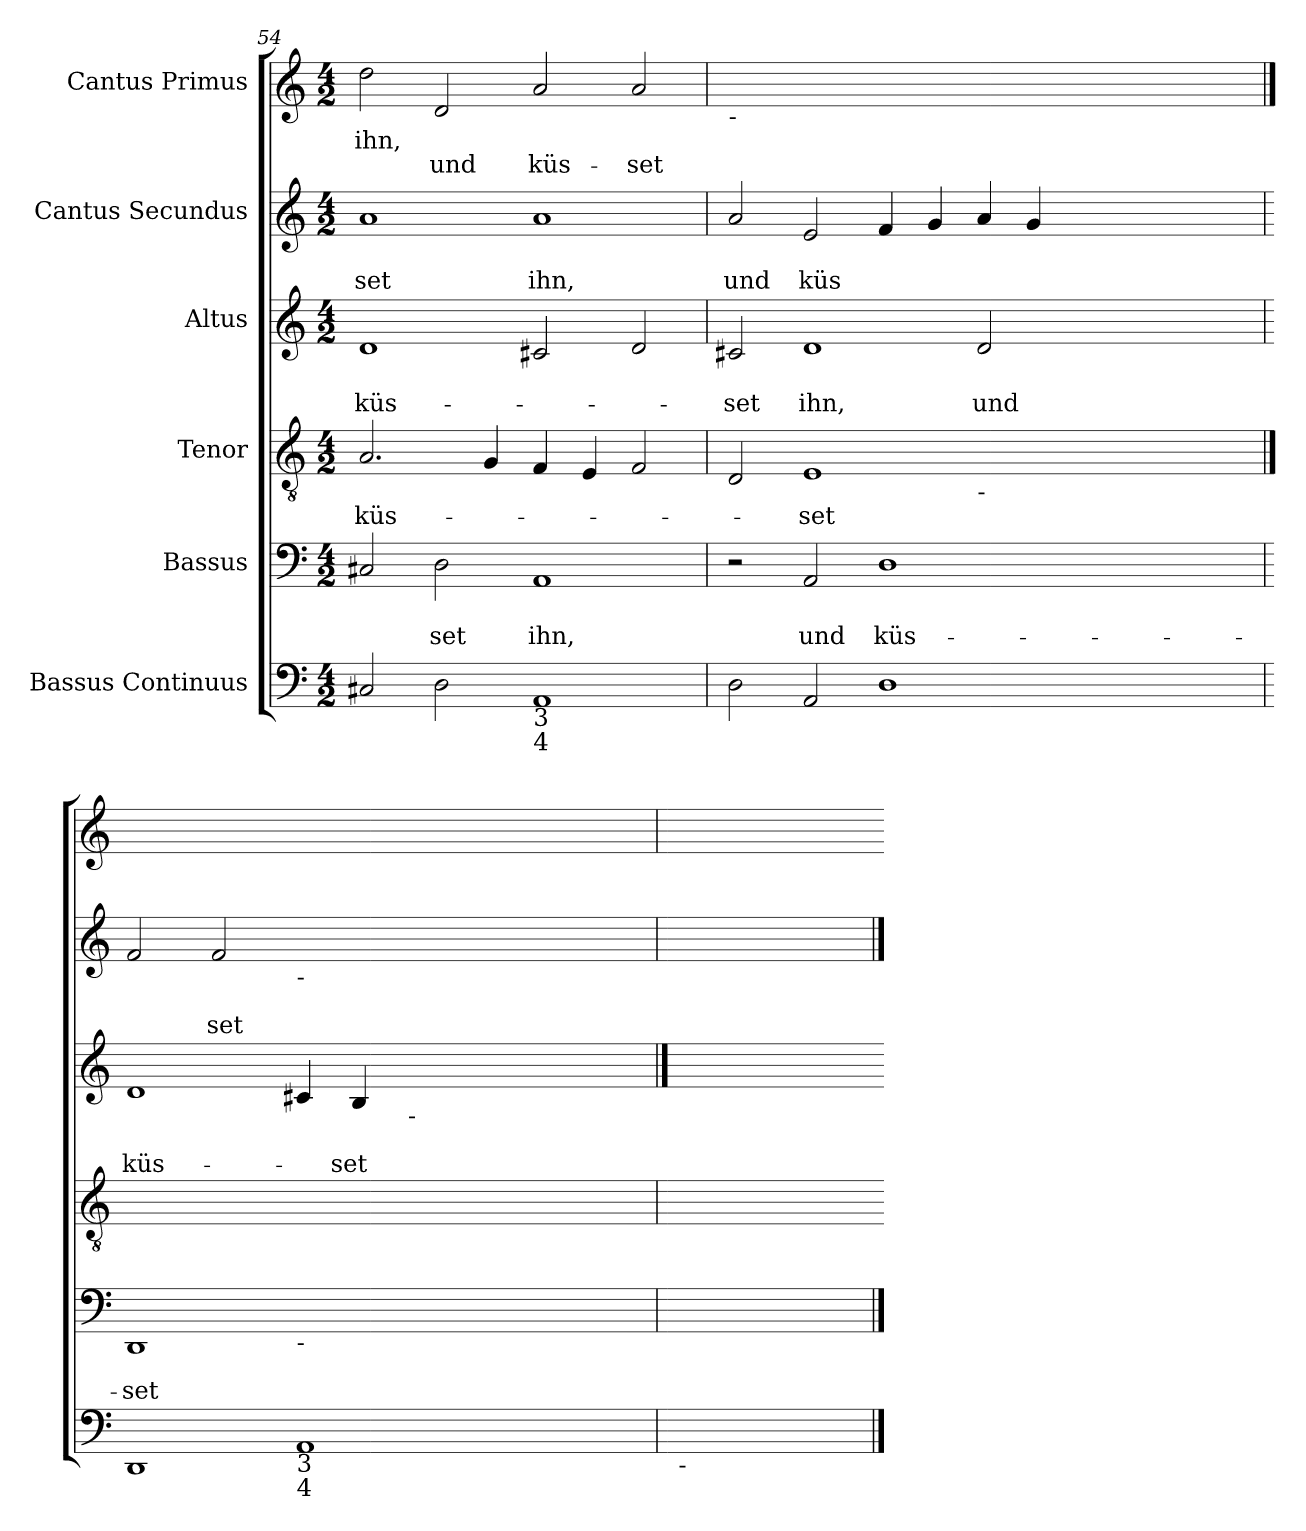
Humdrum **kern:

**kern	**kern	**text	**text	**kern	**text	**kern	**text	**text	**kern	**text	**text	**kern	**text	**text
*part6	*part5	*part5	*part5	*part4	*part4	*part3	*part3	*part3	*part2	*part2	*part2	*part1	*part1	*part1
*staff6	*staff5	*staff5	*staff5	*staff4	*staff4	*staff3	*staff3	*staff3	*staff2	*staff2	*staff2	*staff1	*staff1	*staff1
*I"Bassus Continuus	*I"Bassus	*	*	*I"Tenor	*	*I"Altus	*	*	*I"Cantus Secundus	*	*	*I"Cantus Primus	*	*
*clefF4	*clefF4	*	*	*clefGv2	*	*clefG2	*	*	*clefG2	*	*	*clefG2	*	*
*k[]	*k[]	*	*	*k[]	*	*k[]	*	*	*k[]	*	*	*k[]	*	*
*C:	*C:	*	*	*C:	*	*C:	*	*	*C:	*	*	*C:	*	*
*M4/2	*M4/2	*	*	*M4/2	*	*M4/2	*	*	*M4/2	*	*	*M4/2	*	*
=54	=54	=54	=54	=54	=54	=54	=54	=54	=54	=54	=54	=54	=54	=54
!	!	!	!	!	!LO:LY:b	!	!	!LO:LY:b	!	!	!LO:LY:b	!	!LO:LY:b	!
2C#X	2C#X	.	.	2.A	küs-	1d	.	küs-	1a	.	-set	2dd	ihn,	.
!	!	!	!LO:LY:b	!	!	!	!	!	!	!	!	!	!	!LO:LY:b
2D	2D	.	-set	.	.	.	.	.	.	.	.	2d	.	und
.	.	.	.	4G	.	.	.	.	.	.	.	.	.	.
!LO:TX:b:t=3	!	!	!	!	!	!	!	!	!	!	!	!	!	!
!LO:TX:b:t=4	!	!	!	!	!	!	!	!	!	!	!	!	!	!
!	!	!	!LO:LY:b	!	!	!	!	!	!	!	!LO:LY:b	!	!	!LO:LY:b
1AA	1AA	.	ihn,	4F	.	2c#X	.	.	1a	.	ihn,	2a	.	küs-
.	.	.	.	4E	.	.	.	.	.	.	.	.	.	.
!	!	!	!	!	!	!	!	!	!	!	!	!	!	!LO:LY:b
.	.	.	.	2F	.	2d	.	.	.	.	.	2a	.	-set
=55	=55	=55	=55	=55	=55	=55	=55	=55	=55	=55	=55	=55	=55	=55
!	!	!	!	!	!	!	!	!	!	!	!	!LO:TX:b:t=-	!	!
!	!	!	!	!	!	!	!	!LO:LY:b	!	!	!LO:LY:b	!	!	!LO:LY:b
2D	2r	.	.	2D	.	2c#X	.	-set	2a	.	und	[1ayy	.	ihn.
!	!	!	!LO:LY:b	!	!LO:LY:b	!	!	!LO:LY:b	!	!	!LO:LY:b	!	!	!
2AA	2AA	.	und	1E	-set	1d	.	ihn,	2e	.	küs	.	.	.
!	!	!	!LO:LY:b	!	!	!	!	!	!	!	!	!	!	!
1D	1D	.	küs-	.	.	.	.	.	4f	.	.	0ayy]	.	.
.	.	.	.	.	.	.	.	.	4g	.	.	.	.	.
!	!	!	!	!LO:TX:b:t=-	!	!	!	!	!	!	!	!	!	!
!	!	!	!	!	!LO:LY:b	!	!	!LO:LY:b	!	!	!	!	!	!
.	.	.	.	0Eyy	ihn.	2d	.	und	4a	.	.	.	.	.
.	.	.	.	.	.	.	.	.	4g	.	.	.	.	.
1.ryy	1.ryy	.	.	.	.	1.ryy	.	.	1.ryy	.	.	.	.	.
.	.	.	.	.	.	.	.	.	.	.	.	2ryy	.	.
=	=	==	==	==	==	=	==	==	=	==	==	==	==	==
!	!	!	!LO:LY:b	!	!	!	!	!LO:LY:b	!	!	!	!	!	!
1DD	1DD	.	-set	0ryy	.	1d	.	küs-	2f	.	.	0ryy	.	.
!	!	!	!	!	!	!	!	!	!	!	!LO:LY:b	!	!	!
.	.	.	.	.	.	.	.	.	2f	.	set	.	.	.
!	!	!	!	!	!	!	!	!	!LO:TX:b:t=-	!	!	!	!	!
!	!LO:TX:b:t=-	!	!	!	!	!	!	!	!	!	!	!	!	!
!LO:TX:b:t=3	!	!	!	!	!	!	!	!	!	!	!	!	!	!
!LO:TX:b:t=4	!	!	!	!	!	!	!	!	!	!	!	!	!	!
!	!	!	!LO:LY:b	!	!	!	!	!	!	!	!LO:LY:b	!	!	!
1AA	[1AAyy	.	ihn.	.	.	4c#X	.	.	[1eyy	.	ihn.	.	.	.
!	!	!	!	!	!	!	!	!LO:LY:b	!	!	!	!	!	!
.	.	.	.	.	.	4B	.	-set	.	.	.	.	.	.
!	!	!	!	!	!	!LO:TX:b:t=-	!	!	!	!	!	!	!	!
!	!	!	!	!	!	!	!	!LO:LY:b	!	!	!	!	!	!
.	.	.	.	.	.	0c#yy	.	ihn.	.	.	.	.	.	.
1.ryy	1.ryy	.	.	1.ryy	.	.	.	.	1.ryy	.	.	1.ryy	.	.
=	=	=	=	=	=	==	=	=	=	=	=	=	=	=
!LO:TX:b:t=-	!	!	!	!	!	!	!	!	!	!	!	!	!	!
0AAyy	0AAyy]	.	.	0ryy	.	0ryy	.	.	0eyy]	.	.	0ryy	.	.
==	==	=	=	=	=	=	=	=	==	=	=	=	=	=
*-	*-	*-	*-	*-	*-	*-	*-	*-	*-	*-	*-	*-	*-	*-
